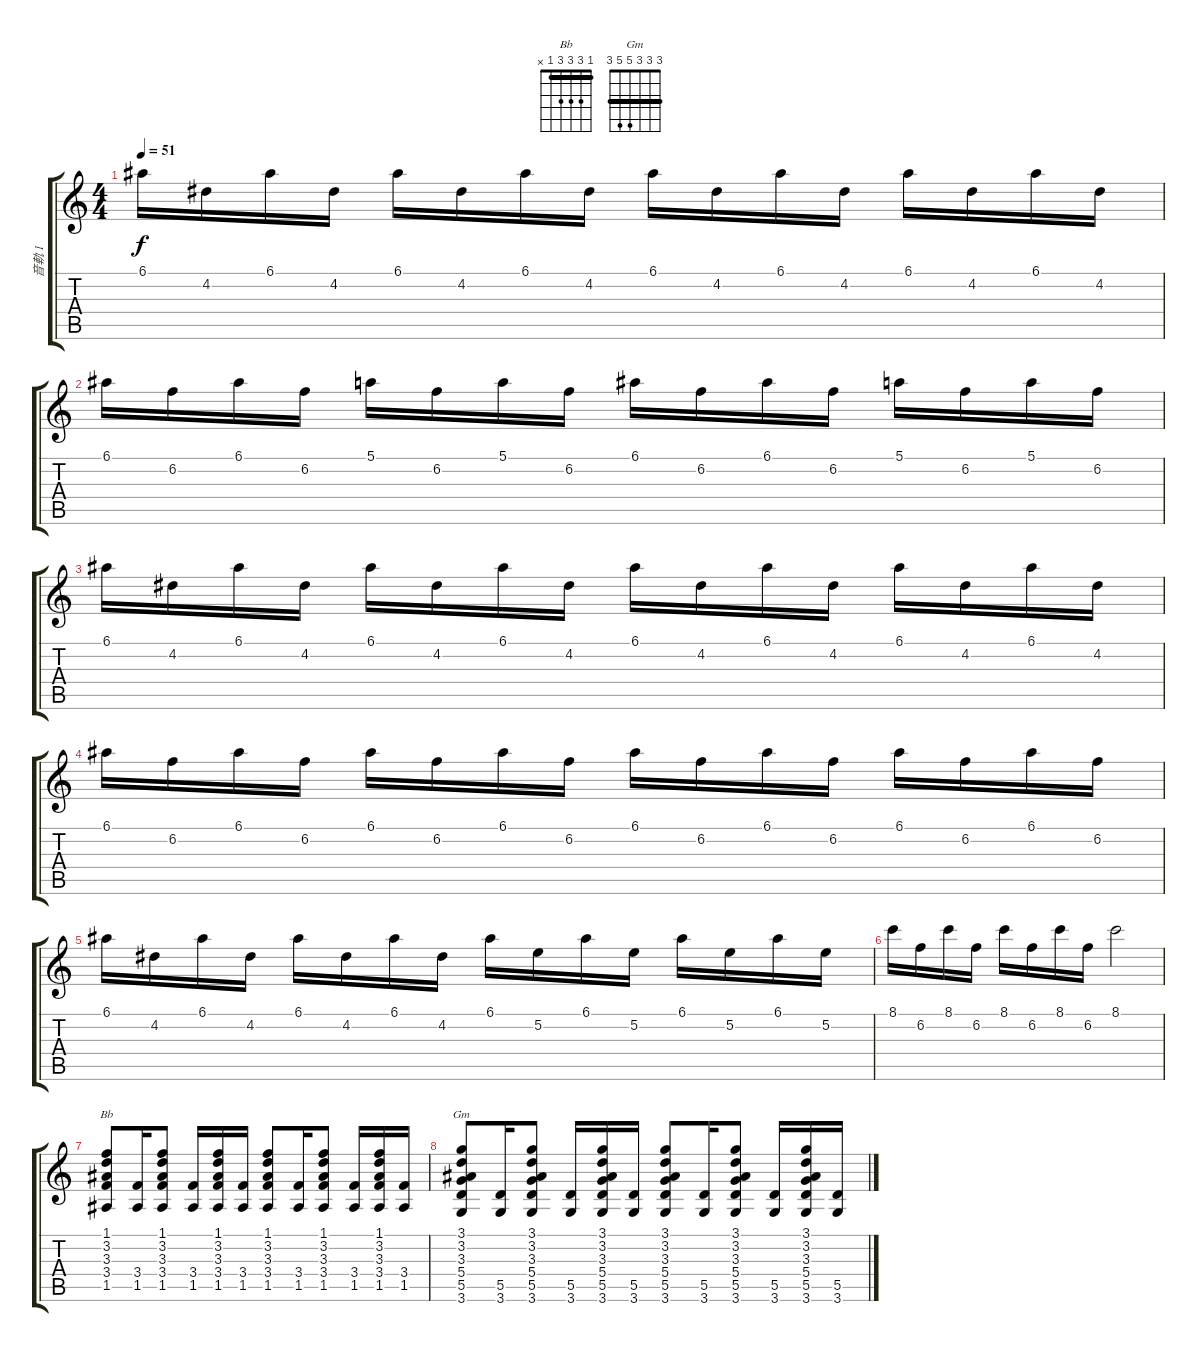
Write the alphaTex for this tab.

\track ("音軌 1" "音軌 1") {instrument electricguitarclean}
\staff {score tabs}
\tuning (E4 B3 G3 D3 A2 E2) {hide}
\chord ("Bb" 1 3 3 3 1 x) {barre 1}
\chord ("Gm" 3 3 3 5 5 3) {barre 3}
\ts (4 4)
\tempo 51
\clef g2
\ks c
6.1.16{dy f} 4.2.16 6.1.16 4.2.16 6.1.16 4.2.16 6.1.16 4.2.16 6.1.16 4.2.16 6.1.16 4.2.16 6.1.16 4.2.16 6.1.16 4.2.16 |
6.1.16 6.2.16 6.1.16 6.2.16 5.1.16 6.2.16 5.1.16 6.2.16 6.1.16 6.2.16 6.1.16 6.2.16 5.1.16 6.2.16 5.1.16 6.2.16 |
6.1.16 4.2.16 6.1.16 4.2.16 6.1.16 4.2.16 6.1.16 4.2.16 6.1.16 4.2.16 6.1.16 4.2.16 6.1.16 4.2.16 6.1.16 4.2.16 |
6.1.16 6.2.16 6.1.16 6.2.16 6.1.16 6.2.16 6.1.16 6.2.16 6.1.16 6.2.16 6.1.16 6.2.16 6.1.16 6.2.16 6.1.16 6.2.16 |
6.1.16 4.2.16 6.1.16 4.2.16 6.1.16 4.2.16 6.1.16 4.2.16 6.1.16 5.2.16 6.1.16 5.2.16 6.1.16 5.2.16 6.1.16 5.2.16 |
8.1.16 6.2.16 8.1.16 6.2.16 8.1.16 6.2.16 8.1.16 6.2.16 8.1.2 |
(1.1 3.2 3.3 3.4 1.5).8{ch "Bb"} (3.4 1.5).16 (1.1 3.2 3.3 3.4 1.5).8 (3.4 1.5).16 (1.1 3.2 3.3 3.4 1.5).16 (3.4 1.5).16 (1.1 3.2 3.3 3.4 1.5).8 (3.4 1.5).16 (1.1 3.2 3.3 3.4 1.5).8 (3.4 1.5).16 (1.1 3.2 3.3 3.4 1.5).16 (3.4 1.5).16 |
(3.1 3.2 3.3 5.4 5.5 3.6).8{ch "Gm"} (5.5 3.6).16 (3.1 3.2 3.3 5.4 5.5 3.6).8 (5.5 3.6).16 (3.1 3.2 3.3 5.4 5.5 3.6).16 (5.5 3.6).16 (3.1 3.2 3.3 5.4 5.5 3.6).8 (5.5 3.6).16 (3.1 3.2 3.3 5.4 5.5 3.6).8 (5.5 3.6).16 (3.1 3.2 3.3 5.4 5.5 3.6).16 (5.5 3.6).16
